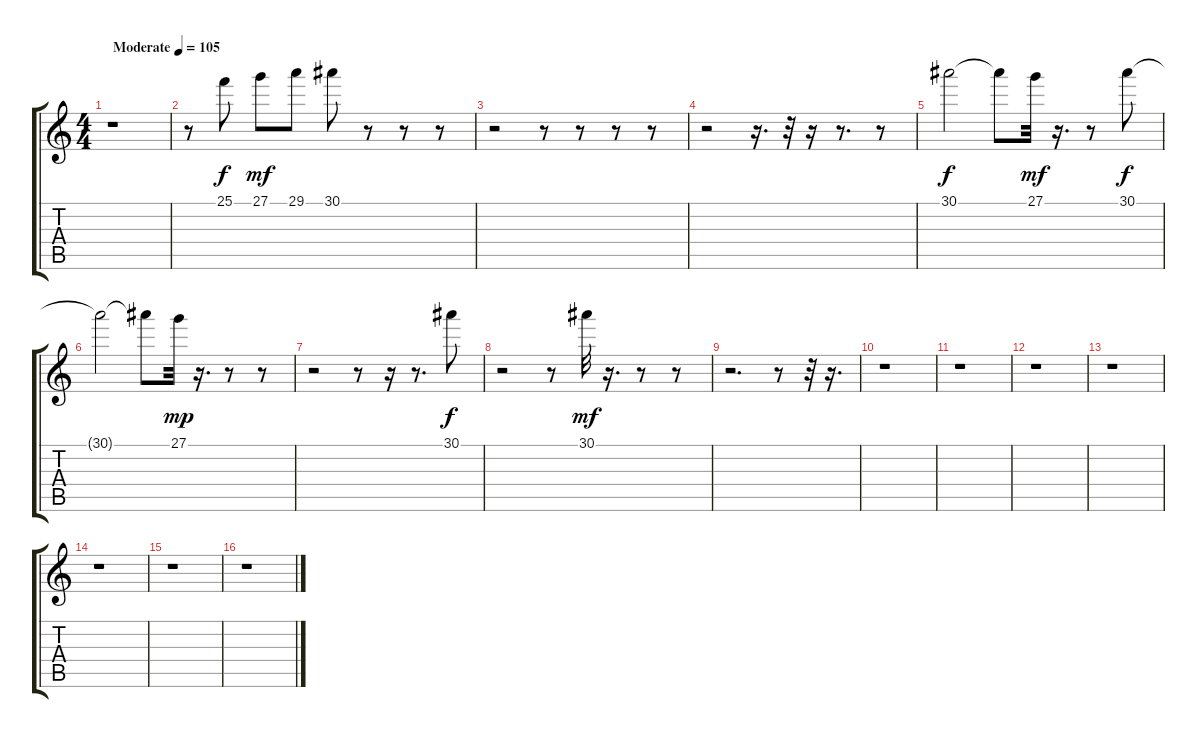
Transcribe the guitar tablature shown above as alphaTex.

\track "" {instrument percussiveorgan}
\staff {score tabs}
\tuning (E4 B3 G3 D3 A2 E2) {hide}
\ts (4 4)
\tempo (105 "Moderate")
\clef g2
\ks c
r.1{dy f instrument percussiveorgan} |
r.8 25.1.8 27.1.8{dy mf balance 15} 29.1.8{balance 15} 30.1.8{balance 15} r.8{balance 14} r.8{balance 14} r.8{balance 14} |
r.2 r.8 r.8{balance 12} r.8{balance 12} r.8{balance 12} |
r.2 r.16{d} r.32 r.16{balance 10} r.8{d} r.8{balance 9} |
30.1.2{dy f balance 9} 30.1{t}.8 27.1.32{dy mf balance 8} r.16{d} r.8{balance 7} 30.1.8{dy f balance 7} |
30.1{t}.2 30.1{t}.8 27.1.32{dy mp balance 6} r.16{d} r.8{balance 5} r.8{balance 5} |
r.2 r.8 r.16{balance 3} r.8{d} 30.1.8{dy f balance 3} |
r.2{balance 2} r.8 30.1.32{dy mf balance 1} r.16{d} r.8{balance 1} r.8{balance 0} |
r.2{d} r.8 r.32 r.16{d} |
r.1 |
r.1 |
r.1 |
r.1 |
r.1 |
r.1 |
r.1
